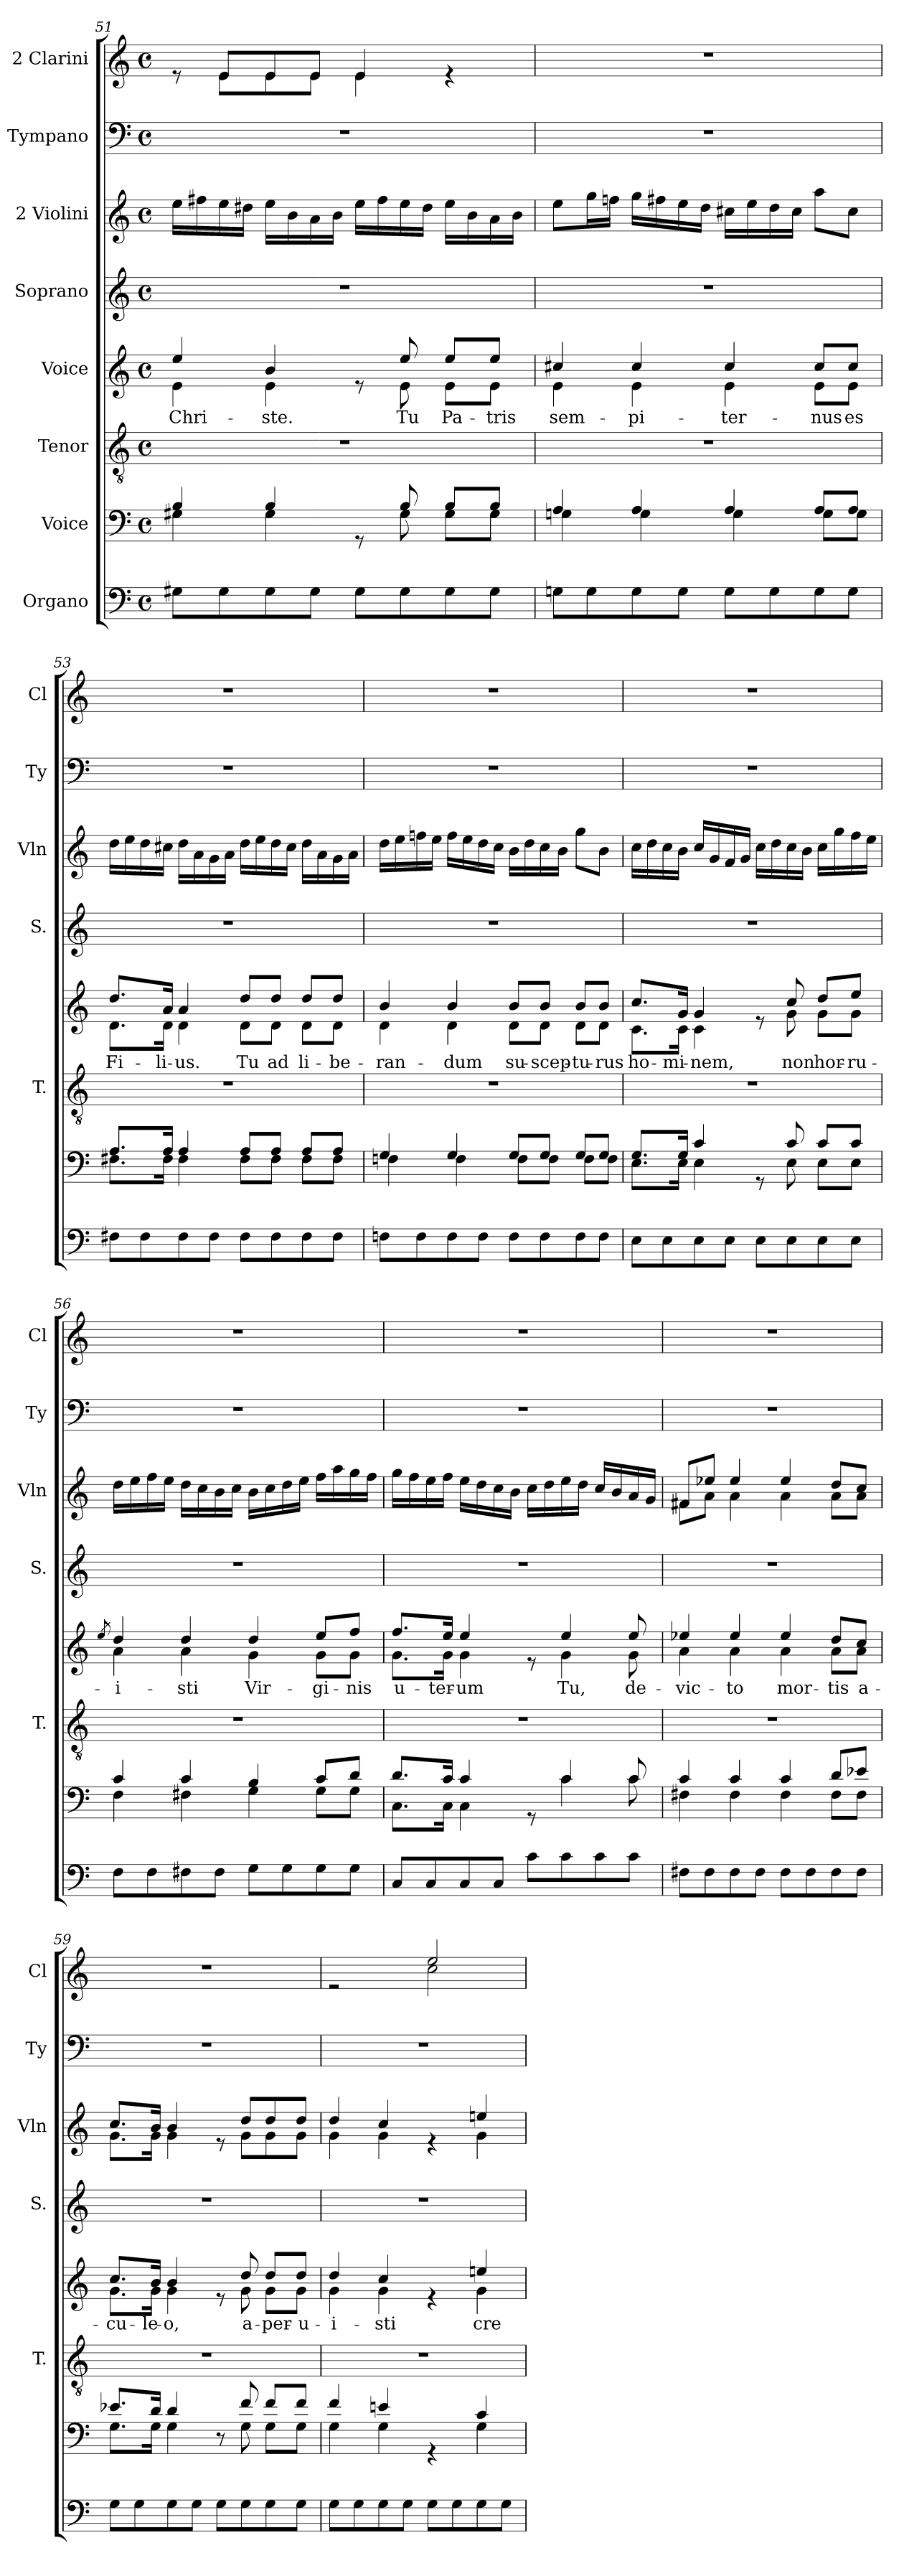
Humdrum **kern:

**kern	**kern	**kern	**kern	**text	**kern	**kern	**kern	**kern
*part8	*part7	*part6	*part5	*part5	*part4	*part3	*part2	*part1
*staff8	*staff7	*staff6	*staff5	*staff5	*staff4	*staff3	*staff2	*staff1
*I"Organo	*I"Voice	*I"Tenor	*I"Voice	*	*I"Soprano	*I"2 Violini	*I"Tympano	*I"2 Clarini
*	*	*I'T.	*	*	*I'S.	*I'Vln	*I'Ty	*I'Cl
*clefF4	*clefF4	*clefGv2	*clefG2	*	*clefG2	*clefG2	*clefF4	*clefG2
*k[]	*k[]	*k[]	*k[]	*	*k[]	*k[]	*k[]	*k[]
*M4/4	*M4/4	*M4/4	*M4/4	*	*M4/4	*M4/4	*M4/4	*M4/4
*met(c)	*met(c)	*met(c)	*met(c)	*	*met(c)	*met(c)	*met(c)	*met(c)
=51	=51	=51	=51	=51	=51	=51	=51	=51
*	*^	*	*^	*	*	*	*	*
!	!	!	!	!	!	!LO:LY:b	!	!	!	!
*	*	*	*	*	*	*	*	*	*	*^
8G#X\L	4B/	4G#X\	1r	4ee/	4e\	Chri-	1r	16ee\LL	1r	8re	8ryy
.	.	.	.	.	.	.	.	16ff#X\	.	.	.
8G#\	.	.	.	.	.	.	.	16ee\	.	8e/L	8e\L
.	.	.	.	.	.	.	.	16dd#X\JJ	.	.	.
!	!	!	!	!	!	!LO:LY:b	!	!	!	!	!
8G#\	4B/	4G#\	.	4b/	4e\	-ste.	.	16ee\LL	.	8e/	8e\
.	.	.	.	.	.	.	.	16b\	.	.	.
8G#\J	.	.	.	.	.	.	.	16a\	.	8e/J	8e\J
.	.	.	.	.	.	.	.	16b\JJ	.	.	.
8G#\L	8rGG	8ryy	.	8re	8ryy	.	.	16ee\LL	.	4e/	4e\
.	.	.	.	.	.	.	.	16ff#\	.	.	.
!	!	!	!	!	!	!LO:LY:b	!	!	!	!	!
8G#\	8B/	8G#\	.	8ee/	8e\	Tu	.	16ee\	.	.	.
.	.	.	.	.	.	.	.	16dd#\JJ	.	.	.
!	!	!	!	!	!	!LO:LY:b	!	!	!	!	!
8G#\	8B/L	8G#\L	.	8ee/L	8e\L	Pa-	.	16ee\LL	.	4re	4ryy
.	.	.	.	.	.	.	.	16b\	.	.	.
!	!	!	!	!	!	!LO:LY:b	!	!	!	!	!
8G#\J	8B/J	8G#\J	.	8ee/J	8e\J	-tris	.	16a\	.	.	.
.	.	.	.	.	.	.	.	16b\JJ	.	.	.
*	*	*	*	*	*	*	*	*	*	*v	*v
=52	=52	=52	=52	=52	=52	=52	=52	=52	=52	=52
!	!	!	!	!	!	!LO:LY:b	!	!	!	!
8Gn\L	4A/	4Gn\	1r	4cc#X/	4e\	sem-	1r	8ee\L	1r	1r
8G\	.	.	.	.	.	.	.	16gg\L	.	.
.	.	.	.	.	.	.	.	16ffn\JJ	.	.
!	!	!	!	!	!	!LO:LY:b	!	!	!	!
8G\	4A/	4G\	.	4cc#/	4e\	-pi-	.	16gg\LL	.	.
.	.	.	.	.	.	.	.	16ff#X\	.	.
8G\J	.	.	.	.	.	.	.	16ee\	.	.
.	.	.	.	.	.	.	.	16dd\JJ	.	.
!	!	!	!	!	!	!LO:LY:b	!	!	!	!
8G\L	4A/	4G\	.	4cc#/	4e\	-ter-	.	16cc#X\LL	.	.
.	.	.	.	.	.	.	.	16ee\	.	.
8G\	.	.	.	.	.	.	.	16dd\	.	.
.	.	.	.	.	.	.	.	16cc#\JJ	.	.
!	!	!	!	!	!	!LO:LY:b	!	!	!	!
8G\	8A/L	8G\L	.	8cc#/L	8e\L	-nus	.	8aa\L	.	.
!	!	!	!	!	!	!LO:LY:b	!	!	!	!
8G\J	8A/J	8G\J	.	8cc#/J	8e\J	es	.	8cc#\J	.	.
!!LO:LB:g=z
=53	=53	=53	=53	=53	=53	=53	=53	=53	=53	=53
!	!	!	!	!	!	!LO:LY:b	!	!	!	!
8F#X\L	8.A/L	8.F#X\L	1r	8.dd/L	8.d\L	Fi-	1r	16dd\LL	1r	1r
.	.	.	.	.	.	.	.	16ee\	.	.
8F#\	.	.	.	.	.	.	.	16dd\	.	.
!	!	!	!	!	!	!LO:LY:b	!	!	!	!
.	16A/Jk	16F#\Jk	.	16a/Jk	16d\Jk	-li-	.	16cc#X\JJ	.	.
!	!	!	!	!	!	!LO:LY:b	!	!	!	!
8F#\	4A/	4F#\	.	4a/	4d\	-us.	.	16dd\LL	.	.
.	.	.	.	.	.	.	.	16a\	.	.
8F#\J	.	.	.	.	.	.	.	16g\	.	.
.	.	.	.	.	.	.	.	16a\JJ	.	.
!	!	!	!	!	!	!LO:LY:b	!	!	!	!
8F#\L	8A/L	8F#\L	.	8dd/L	8d\L	Tu	.	16dd\LL	.	.
.	.	.	.	.	.	.	.	16ee\	.	.
!	!	!	!	!	!	!LO:LY:b	!	!	!	!
8F#\	8A/J	8F#\J	.	8dd/J	8d\J	ad	.	16dd\	.	.
.	.	.	.	.	.	.	.	16cc#\JJ	.	.
!	!	!	!	!	!	!LO:LY:b	!	!	!	!
8F#\	8A/L	8F#\L	.	8dd/L	8d\L	li-	.	16dd\LL	.	.
.	.	.	.	.	.	.	.	16a\	.	.
!	!	!	!	!	!	!LO:LY:b	!	!	!	!
8F#\J	8A/J	8F#\J	.	8dd/J	8d\J	-be-	.	16g\	.	.
.	.	.	.	.	.	.	.	16a\JJ	.	.
=54	=54	=54	=54	=54	=54	=54	=54	=54	=54	=54
!	!	!	!	!	!	!LO:LY:b	!	!	!	!
8Fn\L	4G/	4Fn\	1r	4b/	4d\	-ran-	1r	16dd\LL	1r	1r
.	.	.	.	.	.	.	.	16ee\	.	.
8F\	.	.	.	.	.	.	.	16ffn\	.	.
.	.	.	.	.	.	.	.	16ee\JJ	.	.
!	!	!	!	!	!	!LO:LY:b	!	!	!	!
8F\	4G/	4F\	.	4b/	4d\	-dum	.	16ff\LL	.	.
.	.	.	.	.	.	.	.	16ee\	.	.
8F\J	.	.	.	.	.	.	.	16dd\	.	.
.	.	.	.	.	.	.	.	16cc\JJ	.	.
!	!	!	!	!	!	!LO:LY:b	!	!	!	!
8F\L	8G/L	8F\L	.	8b/L	8d\L	su-	.	16b\LL	.	.
.	.	.	.	.	.	.	.	16dd\	.	.
!	!	!	!	!	!	!LO:LY:b	!	!	!	!
8F\	8G/J	8F\J	.	8b/J	8d\J	-scep-	.	16cc\	.	.
.	.	.	.	.	.	.	.	16b\JJ	.	.
!	!	!	!	!	!	!LO:LY:b	!	!	!	!
8F\	8G/L	8F\L	.	8b/L	8d\L	-tu-	.	8gg\L	.	.
!	!	!	!	!	!	!LO:LY:b	!	!	!	!
8F\J	8G/J	8F\J	.	8b/J	8d\J	-rus	.	8b\J	.	.
=55	=55	=55	=55	=55	=55	=55	=55	=55	=55	=55
!	!	!	!	!	!	!LO:LY:b	!	!	!	!
8E\L	8.G/L	8.E\L	1r	8.cc/L	8.c\L	ho-	1r	16cc\LL	1r	1r
.	.	.	.	.	.	.	.	16dd\	.	.
8E\	.	.	.	.	.	.	.	16cc\	.	.
!	!	!	!	!	!	!LO:LY:b	!	!	!	!
.	16G/Jk	16E\Jk	.	16g/Jk	16c\Jk	-mi-	.	16b\JJ	.	.
!	!	!	!	!	!	!LO:LY:b	!	!	!	!
8E\	4c/	4E\	.	4g/	4c\	-nem,	.	16cc/LL	.	.
.	.	.	.	.	.	.	.	16g/	.	.
8E\J	.	.	.	.	.	.	.	16f/	.	.
.	.	.	.	.	.	.	.	16g/JJ	.	.
8E\L	8rGG	8ryy	.	8re	8ryy	.	.	16cc\LL	.	.
.	.	.	.	.	.	.	.	16dd\	.	.
!	!	!	!	!	!	!LO:LY:b	!	!	!	!
8E\	8c/	8E\	.	8cc/	8g\	non	.	16cc\	.	.
.	.	.	.	.	.	.	.	16b\JJ	.	.
!	!	!	!	!	!	!LO:LY:b	!	!	!	!
8E\	8c/L	8E\L	.	8dd/L	8g\L	hor-	.	16cc\LL	.	.
.	.	.	.	.	.	.	.	16gg\	.	.
!	!	!	!	!	!	!LO:LY:b	!	!	!	!
8E\J	8c/J	8E\J	.	8ee/J	8g\J	-ru-	.	16ff\	.	.
.	.	.	.	.	.	.	.	16ee\JJ	.	.
!!LO:PB:g=z
=56	=56	=56	=56	=56	=56	=56	=56	=56	=56	=56
.	.	.	.	8qee/	.	.	.	.	.	.
!	!	!	!	!	!	!LO:LY:b	!	!	!	!
8F\L	4c/	4F\	1r	4dd/	4a\	-i-	1r	16dd\LL	1r	1r
.	.	.	.	.	.	.	.	16ee\	.	.
8F\	.	.	.	.	.	.	.	16ff\	.	.
.	.	.	.	.	.	.	.	16ee\JJ	.	.
!	!	!	!	!	!	!LO:LY:b	!	!	!	!
8F#X\	4c/	4F#X\	.	4dd/	4a\	-sti	.	16dd\LL	.	.
.	.	.	.	.	.	.	.	16cc\	.	.
8F#\J	.	.	.	.	.	.	.	16b\	.	.
.	.	.	.	.	.	.	.	16cc\JJ	.	.
!	!	!	!	!	!	!LO:LY:b	!	!	!	!
8G\L	4B/	4G\	.	4dd/	4g\	Vir-	.	16b\LL	.	.
.	.	.	.	.	.	.	.	16cc\	.	.
8G\	.	.	.	.	.	.	.	16dd\	.	.
.	.	.	.	.	.	.	.	16ee\JJ	.	.
!	!	!	!	!	!	!LO:LY:b	!	!	!	!
8G\	8c/L	8G\L	.	8ee/L	8g\L	-gi-	.	16ff\LL	.	.
.	.	.	.	.	.	.	.	16aa\	.	.
!	!	!	!	!	!	!LO:LY:b	!	!	!	!
8G\J	8d/J	8G\J	.	8ff/J	8g\J	-nis	.	16gg\	.	.
.	.	.	.	.	.	.	.	16ff\JJ	.	.
=57	=57	=57	=57	=57	=57	=57	=57	=57	=57	=57
!	!	!	!	!	!	!LO:LY:b	!	!	!	!
8C/L	8.d/L	8.C\L	1r	8.ff/L	8.g\L	u-	1r	16gg\LL	1r	1r
.	.	.	.	.	.	.	.	16ff\	.	.
8C/	.	.	.	.	.	.	.	16ee\	.	.
!	!	!	!	!	!	!LO:LY:b	!	!	!	!
.	16c/Jk	16C\Jk	.	16ee/Jk	16g\Jk	-ter-	.	16ff\JJ	.	.
!	!	!	!	!	!	!LO:LY:b	!	!	!	!
8C/	4c/	4C\	.	4ee/	4g\	-um	.	16ee\LL	.	.
.	.	.	.	.	.	.	.	16dd\	.	.
8C/J	.	.	.	.	.	.	.	16cc\	.	.
.	.	.	.	.	.	.	.	16b\JJ	.	.
8c\L	8rGG	8ryy	.	8re	8ryy	.	.	16cc\LL	.	.
.	.	.	.	.	.	.	.	16dd\	.	.
!	!	!	!	!	!	!LO:LY:b	!	!	!	!
8c\	4c/	4c\	.	4ee/	4g\	Tu,	.	16ee\	.	.
.	.	.	.	.	.	.	.	16dd\JJ	.	.
8c\	.	.	.	.	.	.	.	16cc/LL	.	.
.	.	.	.	.	.	.	.	16b/	.	.
!	!	!	!	!	!	!LO:LY:b	!	!	!	!
8c\J	8c/	8c\	.	8ee/	8g\	de-	.	16a/	.	.
.	.	.	.	.	.	.	.	16g/JJ	.	.
=58	=58	=58	=58	=58	=58	=58	=58	=58	=58	=58
!	!	!	!	!	!	!LO:LY:b	!	!	!	!
*	*	*	*	*	*	*	*	*^	*	*
8F#X\L	4c/	4F#X\	1r	4ee-X/	4a\	-vic-	1r	8f#X/L	8f#\L	1r	1r
8F#\	.	.	.	.	.	.	.	8ee-X/J	8a\J	.	.
!	!	!	!	!	!	!LO:LY:b	!	!	!	!	!
8F#\	4c/	4F#\	.	4ee-/	4a\	-to	.	4ee-/	4a\	.	.
8F#\J	.	.	.	.	.	.	.	.	.	.	.
!	!	!	!	!	!	!LO:LY:b	!	!	!	!	!
8F#\L	4c/	4F#\	.	4ee-/	4a\	mor-	.	4ee-/	4a\	.	.
8F#\	.	.	.	.	.	.	.	.	.	.	.
!	!	!	!	!	!	!LO:LY:b	!	!	!	!	!
8F#\	8d/L	8F#\L	.	8dd/L	8a\L	-tis	.	8dd/L	8a\L	.	.
!	!	!	!	!	!	!LO:LY:b	!	!	!	!	!
8F#\J	8e-X/J	8F#\J	.	8cc/J	8a\J	a-	.	8cc/J	8a\J	.	.
!!LO:LB:g=z
=59	=59	=59	=59	=59	=59	=59	=59	=59	=59	=59	=59
!	!	!	!	!	!	!LO:LY:b	!	!	!	!	!
8G\L	8.e-X/L	8.G\L	1r	8.cc/L	8.g\L	-cu-	1r	8.cc/L	8.g\L	1r	1r
8G\	.	.	.	.	.	.	.	.	.	.	.
!	!	!	!	!	!	!LO:LY:b	!	!	!	!	!
.	16d/Jk	16G\Jk	.	16b/Jk	16g\Jk	-le-	.	16b/Jk	16g\Jk	.	.
!	!	!	!	!	!	!LO:LY:b	!	!	!	!	!
8G\	4d/	4G\	.	4b/	4g\	-o,	.	4b/	4g\	.	.
8G\J	.	.	.	.	.	.	.	.	.	.	.
8G\L	8r	8ryy	.	8re	8ryy	.	.	8re	8ryy	.	.
!	!	!	!	!	!	!LO:LY:b	!	!	!	!	!
8G\	8f/	8G\	.	8dd/	8g\	a-	.	8dd/L	8g\L	.	.
!	!	!	!	!	!	!LO:LY:b	!	!	!	!	!
8G\	8f/L	8G\L	.	8dd/L	8g\L	-per-	.	8dd/	8g\	.	.
!	!	!	!	!	!	!LO:LY:b	!	!	!	!	!
8G\J	8f/J	8G\J	.	8dd/J	8g\J	-u-	.	8dd/J	8g\J	.	.
=60	=60	=60	=60	=60	=60	=60	=60	=60	=60	=60	=60
!	!	!	!	!	!	!LO:LY:b	!	!	!	!	!
*	*	*	*	*	*	*	*	*	*	*	*^
8G\L	4f/	4G\	1r	4dd/	4g\	-i-	1r	4dd/	4g\	1r	2re	2ryy
8G\	.	.	.	.	.	.	.	.	.	.	.	.
!	!	!	!	!	!	!LO:LY:b	!	!	!	!	!	!
8G\	4en/	4G\	.	4cc/	4g\	-sti	.	4cc/	4g\	.	.	.
8G\J	.	.	.	.	.	.	.	.	.	.	.	.
8G\L	4rGG	4ryy	.	4re	4ryy	.	.	4re	4ryy	.	2ee/	2cc\
8G\	.	.	.	.	.	.	.	.	.	.	.	.
!	!	!	!	!	!	!LO:LY:b	!	!	!	!	!	!
8G\	4c/	4G\	.	4een/	4g\	cre-	.	4een/	4g\	.	.	.
8G\J	.	.	.	.	.	.	.	.	.	.	.	.
*	*v	*v	*	*v	*v	*	*	*v	*v	*	*v	*v
=	=	=	=	=	=	=	=	=
*-	*-	*-	*-	*-	*-	*-	*-	*-
